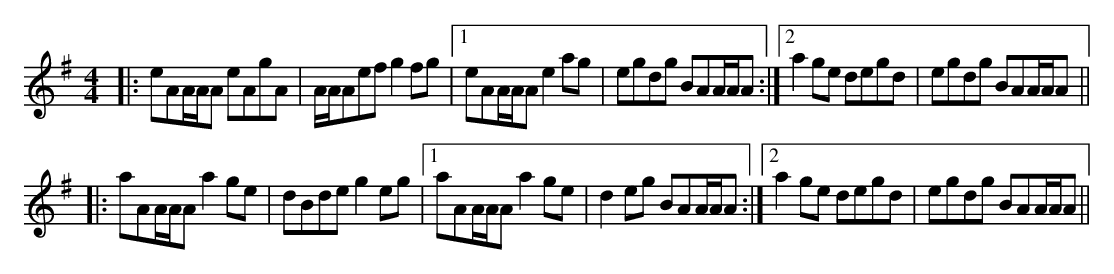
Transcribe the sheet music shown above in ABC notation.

X:1
M:4/4
K:Ador
|:eAA/A/A eAgA|A/A/Aef g2fg|1 eAA/A/A e2ag|egdg BAA/A/A:|2 a2ge degd|egdg BAA/A/A||
|:aAA/A/A a2ge|dBde g2eg|1 aAA/A/A a2ge|d2eg BAA/A/A:|2 a2ge degd|egdg BAA/A/A||
